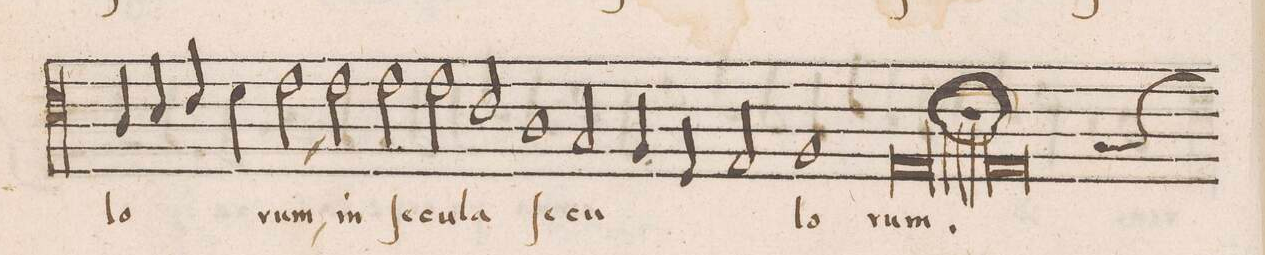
**kern	**text
*I"ALTVS	*
*clefC4	*
*k[]	*
*met(C|)	*
*M2/1	*
=34-	=34-
4A/	-lo-
4B/	.
4c/	.
4d\	.
2e,<\	-rum,
2e\	in
=35-	=35-
2e\	ſe-
2e\	-cu-
2c/	-la
1A/	ſe-
=36-	=36-
2G/	-cu-
4F/	.
4D/	.
2E/	.
=37-	=37-
1F	-lo-
1E;>	-rum.
=38-	=38-
*-	*-
